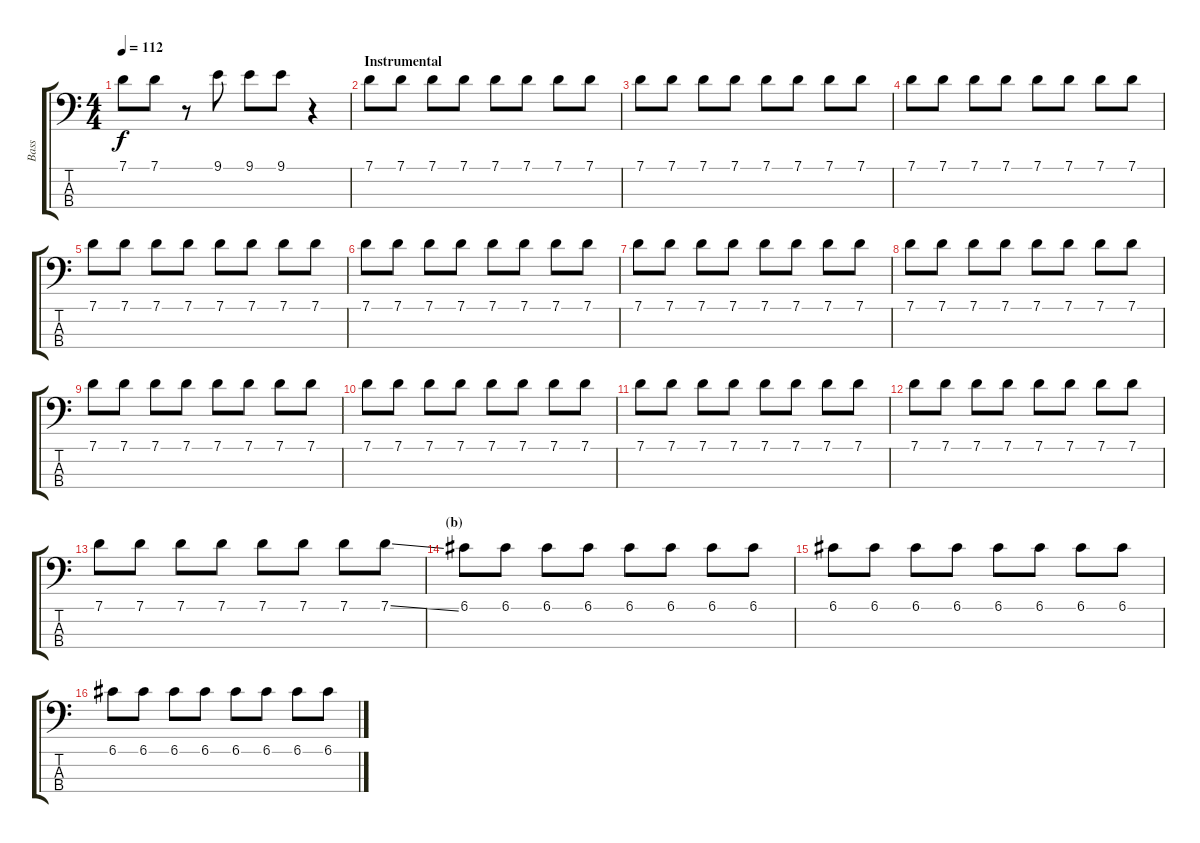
\track ("Bass" "Bass") {instrument electricbassfinger}
\staff {score tabs}
\tuning (G2 D2 A1 E1) {hide}
\ts (4 4)
\tempo 112
\clef f4
\ks c
7.1.8{dy f} 7.1.8 r.8 9.1.8 9.1.8 9.1.8 r.4 |
\section ("" "Instrumental")
7.1.8 7.1.8 7.1.8 7.1.8 7.1.8 7.1.8 7.1.8 7.1.8 |
7.1.8 7.1.8 7.1.8 7.1.8 7.1.8 7.1.8 7.1.8 7.1.8 |
7.1.8 7.1.8 7.1.8 7.1.8 7.1.8 7.1.8 7.1.8 7.1.8 |
7.1.8 7.1.8 7.1.8 7.1.8 7.1.8 7.1.8 7.1.8 7.1.8 |
7.1.8 7.1.8 7.1.8 7.1.8 7.1.8 7.1.8 7.1.8 7.1.8 |
7.1.8 7.1.8 7.1.8 7.1.8 7.1.8 7.1.8 7.1.8 7.1.8 |
7.1.8 7.1.8 7.1.8 7.1.8 7.1.8 7.1.8 7.1.8 7.1.8 |
7.1.8 7.1.8 7.1.8 7.1.8 7.1.8 7.1.8 7.1.8 7.1.8 |
7.1.8 7.1.8 7.1.8 7.1.8 7.1.8 7.1.8 7.1.8 7.1.8 |
7.1.8 7.1.8 7.1.8 7.1.8 7.1.8 7.1.8 7.1.8 7.1.8 |
7.1.8 7.1.8 7.1.8 7.1.8 7.1.8 7.1.8 7.1.8 7.1.8 |
7.1.8 7.1.8 7.1.8 7.1.8 7.1.8 7.1.8 7.1.8 7.1{ss}.8 |
\section ("" "(b)")
6.1.8 6.1.8 6.1.8 6.1.8 6.1.8 6.1.8 6.1.8 6.1.8 |
6.1.8 6.1.8 6.1.8 6.1.8 6.1.8 6.1.8 6.1.8 6.1.8 |
6.1.8 6.1.8 6.1.8 6.1.8 6.1.8 6.1.8 6.1.8 6.1.8
